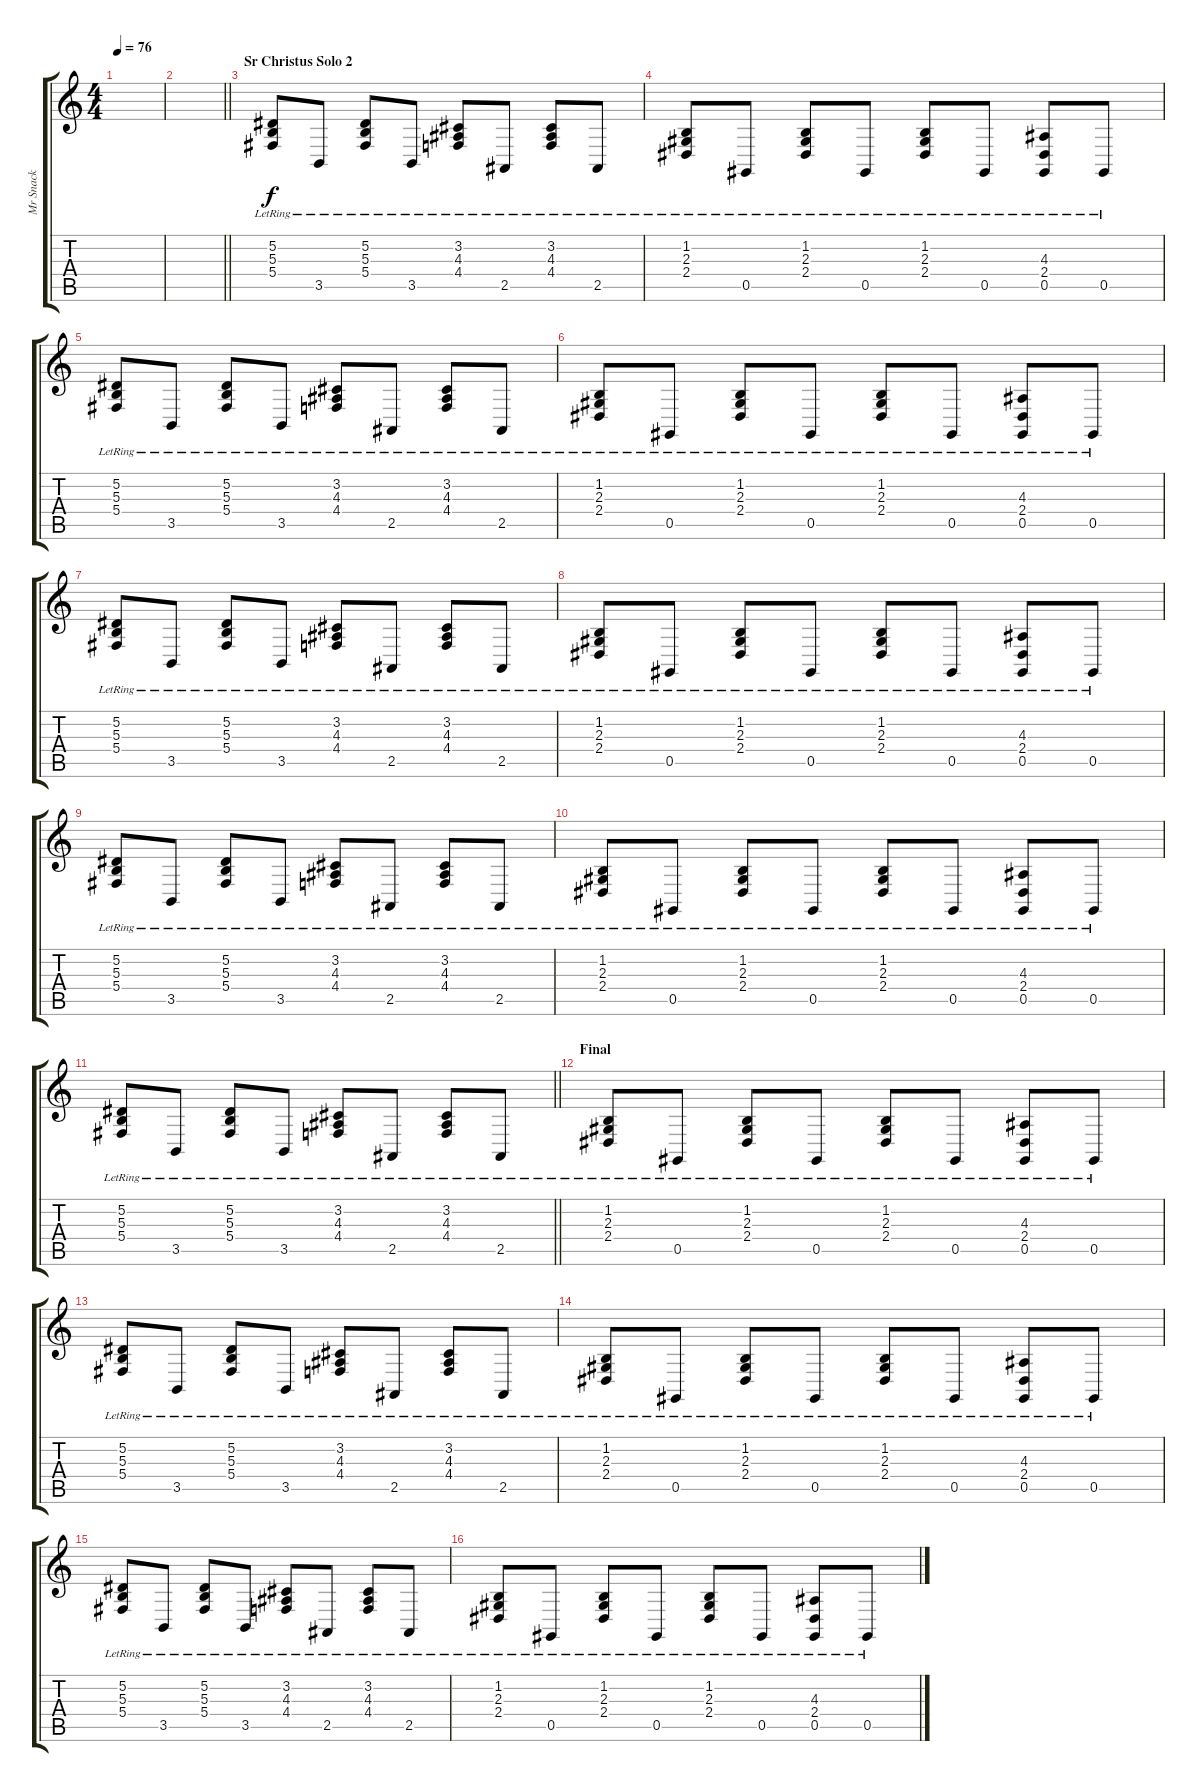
\track ("Mr Snack" "Mr Snack") {instrument acousticgrandpiano}
\staff {score tabs}
\tuning (Eb4 Bb3 Gb3 Db3 Ab2 Eb2) {hide}
\ts (4 4)
\tempo 76
\clef g2
\ks c
|
\barLineRight lightlight
|
\section ("" "Sr Christus Solo 2")
(5.2{lr} 5.3{lr} 5.4{lr}).8 3.5{lr}.8 (5.2{lr} 5.3{lr} 5.4{lr}).8 3.5{lr}.8 (3.2{lr} 4.3{lr} 4.4{lr}).8 2.5{lr}.8 (3.2{lr} 4.3{lr} 4.4{lr}).8 2.5{lr}.8 |
(1.2{lr} 2.3{lr} 2.4{lr}).8 0.5{lr}.8 (1.2{lr} 2.3{lr} 2.4{lr}).8 0.5{lr}.8 (1.2{lr} 2.3{lr} 2.4{lr}).8 0.5{lr}.8 (4.3{lr} 2.4{lr} 0.5{lr}).8 0.5{lr}.8 |
(5.2{lr} 5.3{lr} 5.4{lr}).8 3.5{lr}.8 (5.2{lr} 5.3{lr} 5.4{lr}).8 3.5{lr}.8 (3.2{lr} 4.3{lr} 4.4{lr}).8 2.5{lr}.8 (3.2{lr} 4.3{lr} 4.4{lr}).8 2.5{lr}.8 |
(1.2{lr} 2.3{lr} 2.4{lr}).8 0.5{lr}.8 (1.2{lr} 2.3{lr} 2.4{lr}).8 0.5{lr}.8 (1.2{lr} 2.3{lr} 2.4{lr}).8 0.5{lr}.8 (4.3{lr} 2.4{lr} 0.5{lr}).8 0.5{lr}.8 |
(5.2{lr} 5.3{lr} 5.4{lr}).8 3.5{lr}.8 (5.2{lr} 5.3{lr} 5.4{lr}).8 3.5{lr}.8 (3.2{lr} 4.3{lr} 4.4{lr}).8 2.5{lr}.8 (3.2{lr} 4.3{lr} 4.4{lr}).8 2.5{lr}.8 |
(1.2{lr} 2.3{lr} 2.4{lr}).8 0.5{lr}.8 (1.2{lr} 2.3{lr} 2.4{lr}).8 0.5{lr}.8 (1.2{lr} 2.3{lr} 2.4{lr}).8 0.5{lr}.8 (4.3{lr} 2.4{lr} 0.5{lr}).8 0.5{lr}.8 |
(5.2{lr} 5.3{lr} 5.4{lr}).8 3.5{lr}.8 (5.2{lr} 5.3{lr} 5.4{lr}).8 3.5{lr}.8 (3.2{lr} 4.3{lr} 4.4{lr}).8 2.5{lr}.8 (3.2{lr} 4.3{lr} 4.4{lr}).8 2.5{lr}.8 |
(1.2{lr} 2.3{lr} 2.4{lr}).8 0.5{lr}.8 (1.2{lr} 2.3{lr} 2.4{lr}).8 0.5{lr}.8 (1.2{lr} 2.3{lr} 2.4{lr}).8 0.5{lr}.8 (4.3{lr} 2.4{lr} 0.5{lr}).8 0.5{lr}.8 |
\barLineRight lightlight
(5.2{lr} 5.3{lr} 5.4{lr}).8 3.5{lr}.8 (5.2{lr} 5.3{lr} 5.4{lr}).8 3.5{lr}.8 (3.2{lr} 4.3{lr} 4.4{lr}).8 2.5{lr}.8 (3.2{lr} 4.3{lr} 4.4{lr}).8 2.5{lr}.8 |
\section ("" "Final")
(1.2{lr} 2.3{lr} 2.4{lr}).8 0.5{lr}.8 (1.2{lr} 2.3{lr} 2.4{lr}).8 0.5{lr}.8 (1.2{lr} 2.3{lr} 2.4{lr}).8 0.5{lr}.8 (4.3{lr} 2.4{lr} 0.5{lr}).8 0.5{lr}.8 |
(5.2{lr} 5.3{lr} 5.4{lr}).8 3.5{lr}.8 (5.2{lr} 5.3{lr} 5.4{lr}).8 3.5{lr}.8 (3.2{lr} 4.3{lr} 4.4{lr}).8 2.5{lr}.8 (3.2{lr} 4.3{lr} 4.4{lr}).8 2.5{lr}.8 |
(1.2{lr} 2.3{lr} 2.4{lr}).8 0.5{lr}.8 (1.2{lr} 2.3{lr} 2.4{lr}).8 0.5{lr}.8 (1.2{lr} 2.3{lr} 2.4{lr}).8 0.5{lr}.8 (4.3{lr} 2.4{lr} 0.5{lr}).8 0.5{lr}.8 |
(5.2{lr} 5.3{lr} 5.4{lr}).8 3.5{lr}.8 (5.2{lr} 5.3{lr} 5.4{lr}).8 3.5{lr}.8 (3.2{lr} 4.3{lr} 4.4{lr}).8 2.5{lr}.8 (3.2{lr} 4.3{lr} 4.4{lr}).8 2.5{lr}.8 |
(1.2{lr} 2.3{lr} 2.4{lr}).8 0.5{lr}.8 (1.2{lr} 2.3{lr} 2.4{lr}).8 0.5{lr}.8 (1.2{lr} 2.3{lr} 2.4{lr}).8 0.5{lr}.8 (4.3{lr} 2.4{lr} 0.5{lr}).8 0.5{lr}.8
